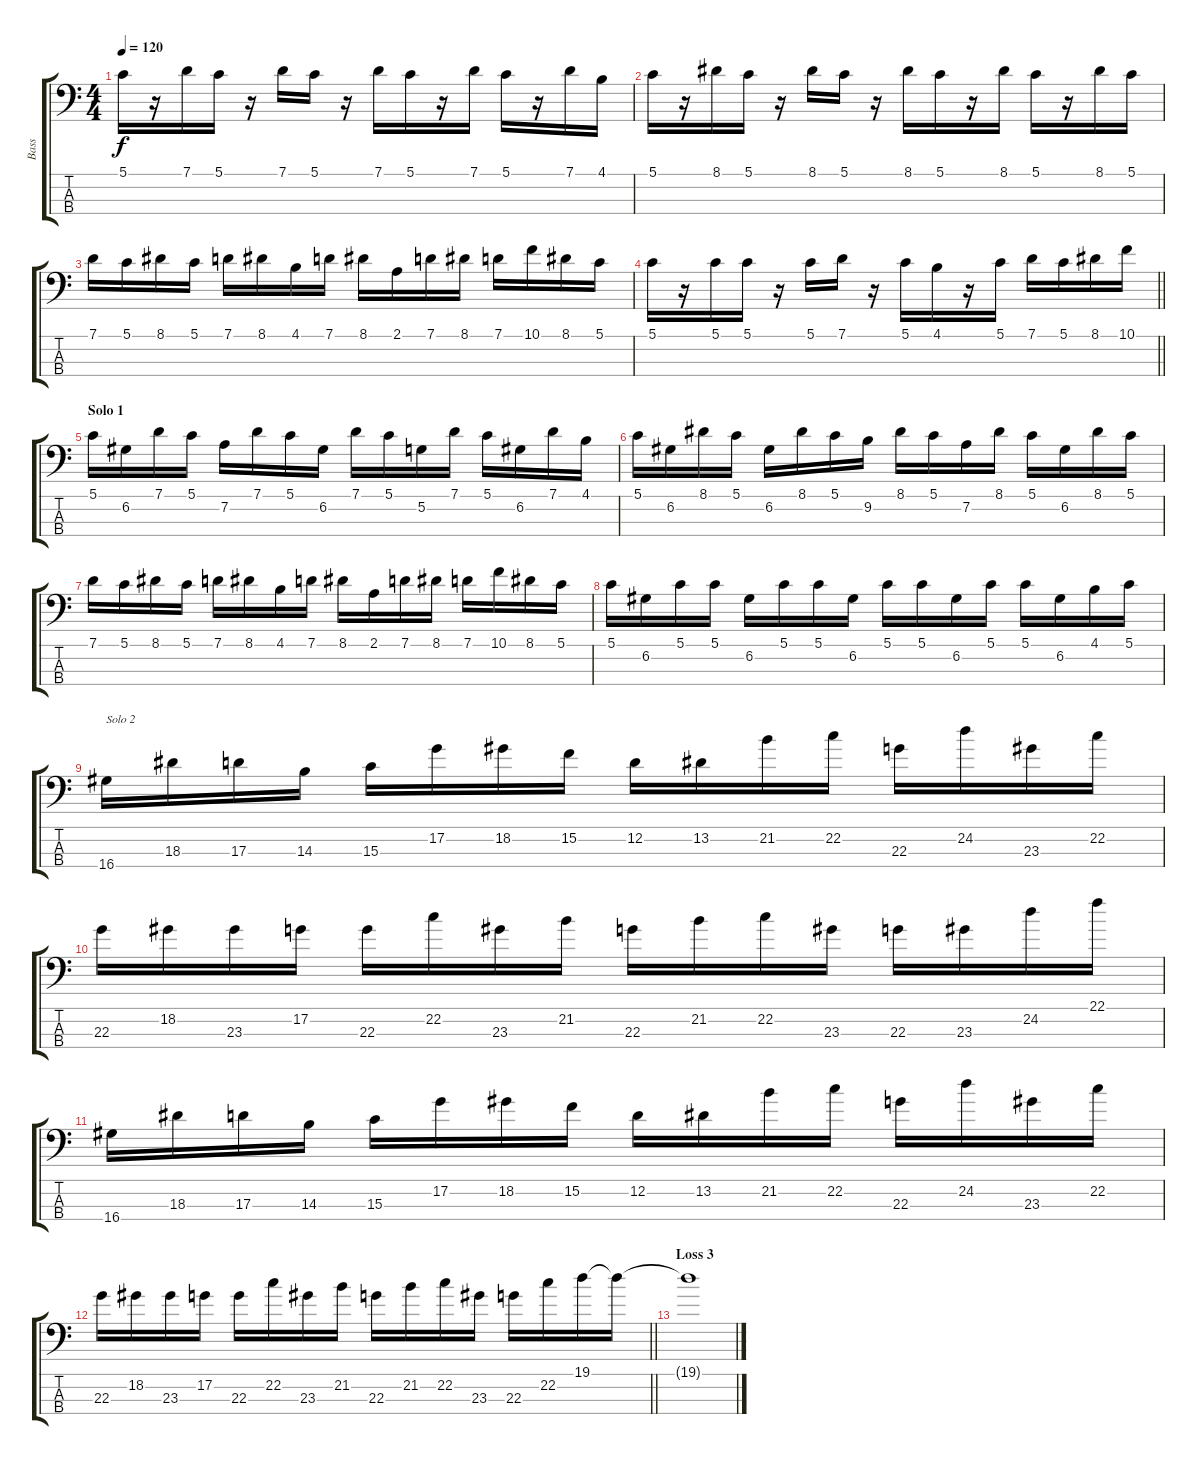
\track ("Bass" "Bass") {instrument synthbass2}
\staff {score tabs}
\tuning (G2 D2 A1 E1) {hide}
\ts (4 4)
\tempo 120
\clef f4
\ks c
5.1.16{dy f} r.16 7.1.16 5.1.16 r.16 7.1.16 5.1.16 r.16 7.1.16 5.1.16 r.16 7.1.16 5.1.16 r.16 7.1.16 4.1.16 |
5.1.16 r.16 8.1.16 5.1.16 r.16 8.1.16 5.1.16 r.16 8.1.16 5.1.16 r.16 8.1.16 5.1.16 r.16 8.1.16 5.1.16 |
7.1.16 5.1.16 8.1.16 5.1.16 7.1.16 8.1.16 4.1.16 7.1.16 8.1.16 2.1.16 7.1.16 8.1.16 7.1.16 10.1.16 8.1.16 5.1.16 |
\barLineRight lightlight
5.1.16 r.16 5.1.16 5.1.16 r.16 5.1.16 7.1.16 r.16 5.1.16 4.1.16 r.16 5.1.16 7.1.16 5.1.16 8.1.16 10.1.16 |
\section ("" "Solo 1")
5.1.16 6.2.16 7.1.16 5.1.16 7.2.16 7.1.16 5.1.16 6.2.16 7.1.16 5.1.16 5.2.16 7.1.16 5.1.16 6.2.16 7.1.16 4.1.16 |
5.1.16 6.2.16 8.1.16 5.1.16 6.2.16 8.1.16 5.1.16 9.2.16 8.1.16 5.1.16 7.2.16 8.1.16 5.1.16 6.2.16 8.1.16 5.1.16 |
7.1.16 5.1.16 8.1.16 5.1.16 7.1.16 8.1.16 4.1.16 7.1.16 8.1.16 2.1.16 7.1.16 8.1.16 7.1.16 10.1.16 8.1.16 5.1.16 |
5.1.16 6.2.16 5.1.16 5.1.16 6.2.16 5.1.16 5.1.16 6.2.16 5.1.16 5.1.16 6.2.16 5.1.16 5.1.16 6.2.16 4.1.16 5.1.16 |
16.4.16{txt "Solo 2"} 18.3.16 17.3.16 14.3.16 15.3.16 17.2.16 18.2.16 15.2.16 12.2.16 13.2.16 21.2.16 22.2.16 22.3.16 24.2.16 23.3.16 22.2.16 |
22.3.16 18.2.16 23.3.16 17.2.16 22.3.16 22.2.16 23.3.16 21.2.16 22.3.16 21.2.16 22.2.16 23.3.16 22.3.16 23.3.16 24.2.16 22.1.16 |
16.4.16 18.3.16 17.3.16 14.3.16 15.3.16 17.2.16 18.2.16 15.2.16 12.2.16 13.2.16 21.2.16 22.2.16 22.3.16 24.2.16 23.3.16 22.2.16 |
\barLineRight lightlight
22.3.16 18.2.16 23.3.16 17.2.16 22.3.16 22.2.16 23.3.16 21.2.16 22.3.16 21.2.16 22.2.16 23.3.16 22.3.16 22.2.16 19.1.16 19.1{t}.16 |
\section ("" "Loss 3")
19.1{t}.1
